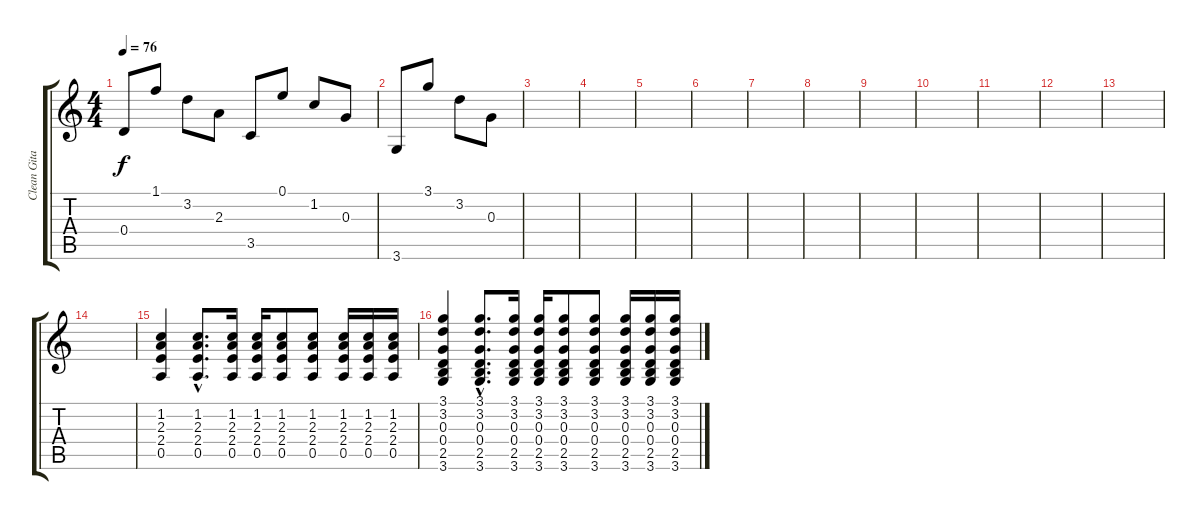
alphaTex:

\track ("Clean Gitarr" "Clean Gita") {instrument electricguitarclean}
\staff {score tabs}
\tuning (E4 B3 G3 D3 A2 E2) {hide}
\ts (4 4)
\tempo 76
\clef g2
\ks c
0.4.8{dy f} 1.1.8 3.2.8 2.3.8 3.5.8 0.1.8 1.2.8 0.3.8 |
3.6.8 3.1.8 3.2.8 0.3.8 |
|
|
|
|
|
|
|
|
|
|
|
|
(1.2 2.3 2.4 0.5).4 (1.2{hac} 2.3{hac} 2.4{hac} 0.5{hac}).8{d} (1.2 2.3 2.4 0.5).16 (1.2 2.3 2.4 0.5).16 (1.2 2.3 2.4 0.5).8 (1.2 2.3 2.4 0.5).8 (1.2 2.3 2.4 0.5).16 (1.2 2.3 2.4 0.5).16 (1.2 2.3 2.4 0.5).16 |
(3.1 3.2 0.3 0.4 2.5 3.6).4 (3.1{hac} 3.2{hac} 0.3{hac} 0.4{hac} 2.5{hac} 3.6{hac}).8{d} (3.1 3.2 0.3 0.4 2.5 3.6).16 (3.1 3.2 0.3 0.4 2.5 3.6).16 (3.1 3.2 0.3 0.4 2.5 3.6).8 (3.1 3.2 0.3 0.4 2.5 3.6).8 (3.1 3.2 0.3 0.4 2.5 3.6).16 (3.1 3.2 0.3 0.4 2.5 3.6).16 (3.1 3.2 0.3 0.4 2.5 3.6).16
